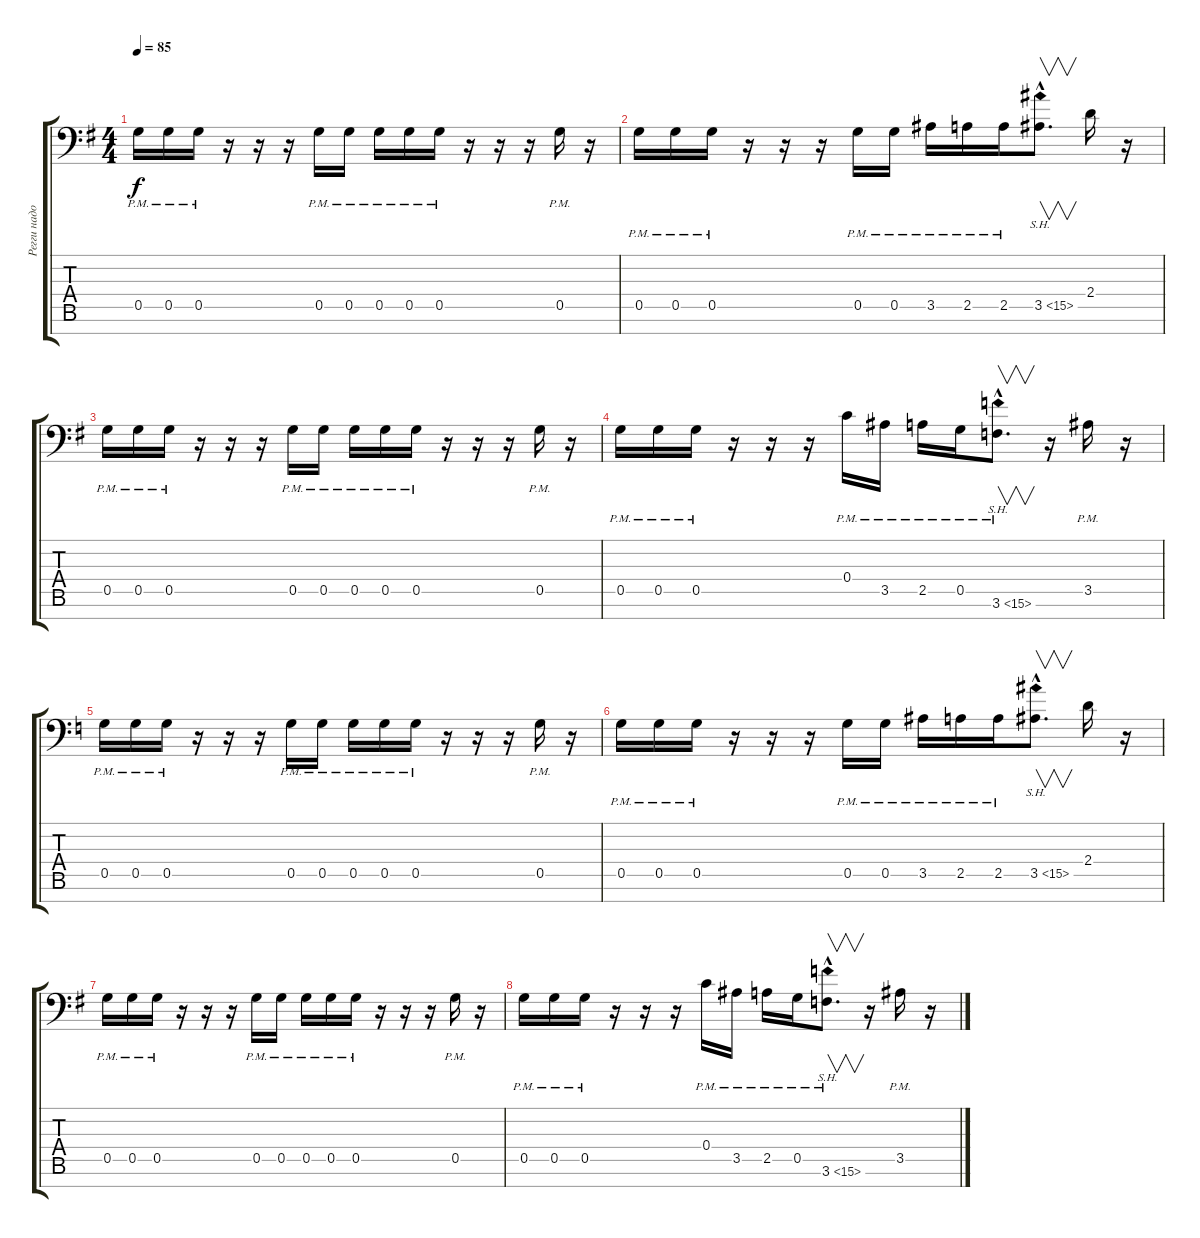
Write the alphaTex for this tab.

\track ("Регги надо играть" "Регги надо") {instrument distortionguitar}
\staff {score tabs}
\tuning (D4 A3 F3 C3 G2 D2 A1) {hide}
\ts (4 4)
\tempo 85
\clef f4
\ks eminor
0.5{pm}.16{dy f} 0.5{pm}.16 0.5{pm}.16 r.16 r.16 r.16 0.5{pm}.16 0.5{pm}.16 0.5{pm}.16 0.5{pm}.16 0.5{pm}.16 r.16 r.16 r.16 0.5{pm}.16 r.16 |
0.5{pm}.16 0.5{pm}.16 0.5{pm}.16 r.16 r.16 r.16 0.5{pm}.16 0.5{pm}.16 3.5{pm}.16 2.5{pm}.16 2.5{pm}.16 3.5{sh 12 hac}.8{v d} 2.4.16 r.16 |
0.5{pm}.16 0.5{pm}.16 0.5{pm}.16 r.16 r.16 r.16 0.5{pm}.16 0.5{pm}.16 0.5{pm}.16 0.5{pm}.16 0.5{pm}.16 r.16 r.16 r.16 0.5{pm}.16 r.16 |
0.5{pm}.16 0.5{pm}.16 0.5{pm}.16 r.16 r.16 r.16 0.4{pm}.16 3.5{pm}.16 2.5{pm}.16 0.5{pm}.16 3.6{sh 12 hac pm}.8{v d} r.16 3.5{pm}.16 r.16 |
\ks c
0.5{pm}.16 0.5{pm}.16 0.5{pm}.16 r.16 r.16 r.16 0.5{pm}.16 0.5{pm}.16 0.5{pm}.16 0.5{pm}.16 0.5{pm}.16 r.16 r.16 r.16 0.5{pm}.16 r.16 |
0.5{pm}.16 0.5{pm}.16 0.5{pm}.16 r.16 r.16 r.16 0.5{pm}.16 0.5{pm}.16 3.5{pm}.16 2.5{pm}.16 2.5{pm}.16 3.5{sh 12 hac}.8{v d} 2.4.16 r.16 |
\ks eminor
0.5{pm}.16 0.5{pm}.16 0.5{pm}.16 r.16 r.16 r.16 0.5{pm}.16 0.5{pm}.16 0.5{pm}.16 0.5{pm}.16 0.5{pm}.16 r.16 r.16 r.16 0.5{pm}.16 r.16 |
0.5{pm}.16 0.5{pm}.16 0.5{pm}.16 r.16 r.16 r.16 0.4{pm}.16 3.5{pm}.16 2.5{pm}.16 0.5{pm}.16 3.6{sh 12 hac pm}.8{v d} r.16 3.5{pm}.16 r.16
